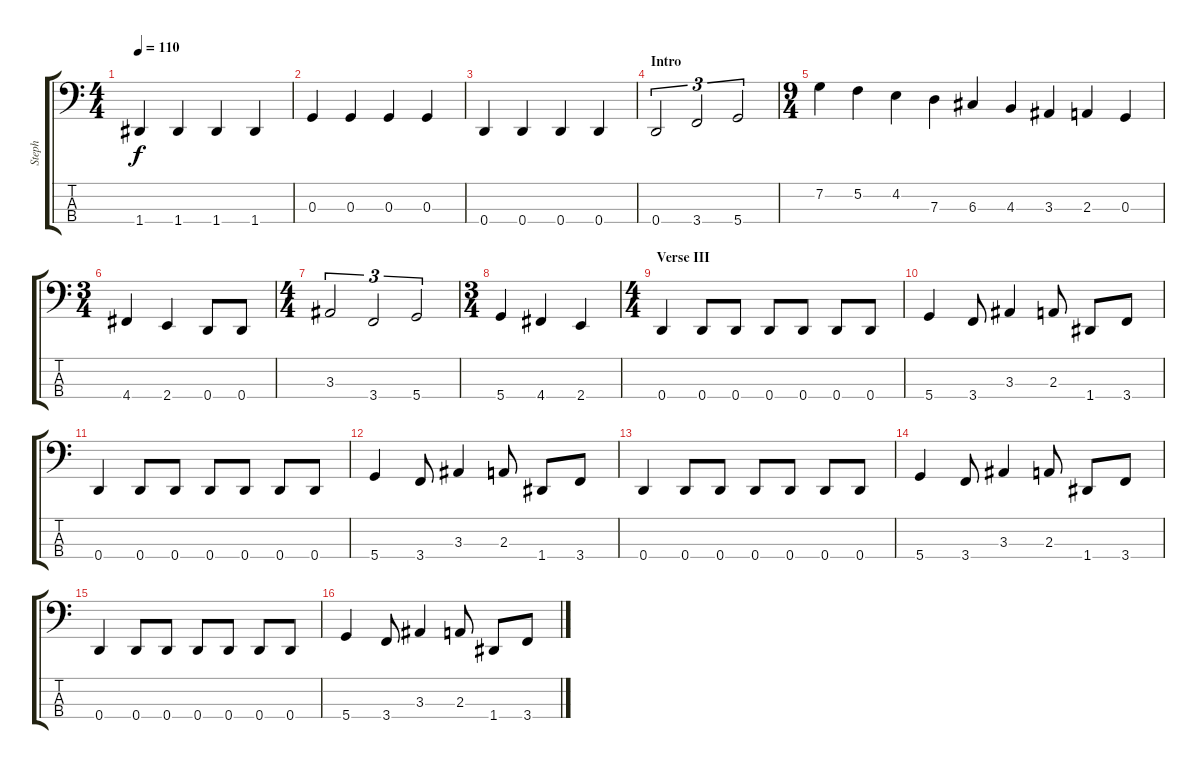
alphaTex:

\track ("Steph" "Steph") {instrument electricbassfinger}
\staff {score tabs}
\tuning (F2 C2 G1 D1) {hide}
\ts (4 4)
\tempo 110
\clef f4
\ks c
1.4.4{dy f} 1.4.4 1.4.4 1.4.4 |
0.3.4 0.3.4 0.3.4 0.3.4 |
0.4.4 0.4.4 0.4.4 0.4.4 |
\section ("" "Intro")
0.4.2{tu (3 2)} 3.4.2{tu (3 2)} 5.4.2{tu (3 2)} |
\ts (9 4)
7.2.4 5.2.4 4.2.4 7.3.4 6.3.4 4.3.4 3.3.4 2.3.4 0.3.4 |
\ts (3 4)
4.4.4 2.4.4 0.4.8 0.4.8 |
\ts (4 4)
3.3.2{tu (3 2)} 3.4.2{tu (3 2)} 5.4.2{tu (3 2)} |
\ts (3 4)
5.4.4 4.4.4 2.4.4 |
\ts (4 4)
\section ("" "Verse III")
0.4.4 0.4.8 0.4.8 0.4.8 0.4.8 0.4.8 0.4.8 |
5.4.4 3.4.8 3.3.4 2.3.8 1.4.8 3.4.8 |
0.4.4 0.4.8 0.4.8 0.4.8 0.4.8 0.4.8 0.4.8 |
5.4.4 3.4.8 3.3.4 2.3.8 1.4.8 3.4.8 |
0.4.4 0.4.8 0.4.8 0.4.8 0.4.8 0.4.8 0.4.8 |
5.4.4 3.4.8 3.3.4 2.3.8 1.4.8 3.4.8 |
0.4.4 0.4.8 0.4.8 0.4.8 0.4.8 0.4.8 0.4.8 |
5.4.4 3.4.8 3.3.4 2.3.8 1.4.8 3.4.8
